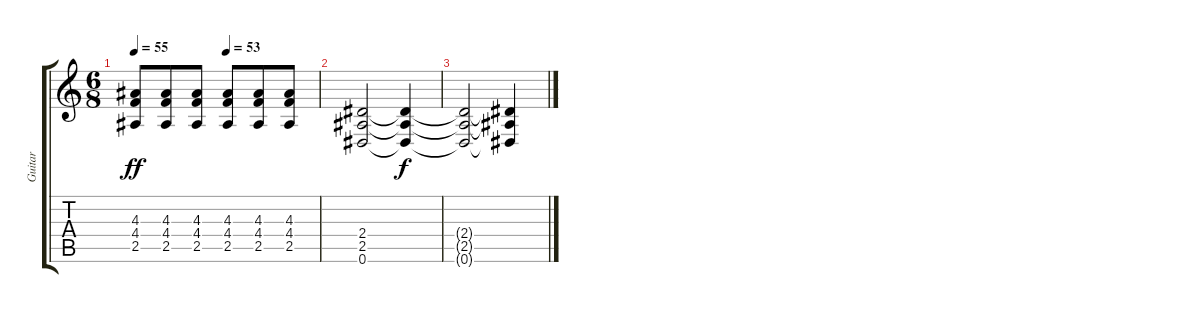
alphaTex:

\track ("Guitar" "Guitar") {instrument overdrivenguitar}
\staff {score tabs}
\tuning (Eb4 Bb3 Gb3 Db3 Ab2 Eb2) {hide}
\ts (6 8)
\tempo 55
\tempo (53 0.5)
\clef g2
\ks c
(4.3 4.4 2.5).8{dy ff} (4.3 4.4 2.5).8 (4.3 4.4 2.5).8 (4.3 4.4 2.5).8 (4.3 4.4 2.5).8 (4.3 4.4 2.5).8 |
(2.4 2.5 0.6).2 (2.4{t} 2.5{t} 0.6{t}).4{dy f} |
(2.4{t} 2.5{t} 0.6{t}).2 (2.4{t} 2.5{t} 0.6{t}).4
